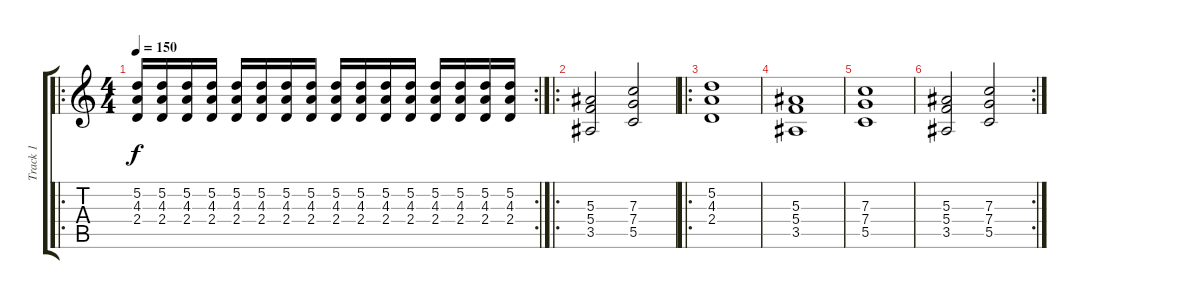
\track ("Track 1" "Track 1") {instrument distortionguitar}
\staff {score tabs}
\tuning (D4 A3 F3 C3 G2 D2) {hide}
\ro
\rc 2
\ts (4 4)
\tempo 150
\clef g2
\ks c
(5.2 4.3 2.4).16{dy f} (5.2 4.3 2.4).16 (5.2 4.3 2.4).16 (5.2 4.3 2.4).16 (5.2 4.3 2.4).16 (5.2 4.3 2.4).16 (5.2 4.3 2.4).16 (5.2 4.3 2.4).16 (5.2 4.3 2.4).16 (5.2 4.3 2.4).16 (5.2 4.3 2.4).16 (5.2 4.3 2.4).16 (5.2 4.3 2.4).16 (5.2 4.3 2.4).16 (5.2 4.3 2.4).16 (5.2 4.3 2.4).16 |
\ro
(5.3 5.4 3.5).2 (7.3 7.4 5.5).2 |
\ro
(5.2 4.3 2.4).1 |
(5.3 5.4 3.5).1 |
(7.3 7.4 5.5).1 |
\rc 2
(5.3 5.4 3.5).2 (7.3 7.4 5.5).2
